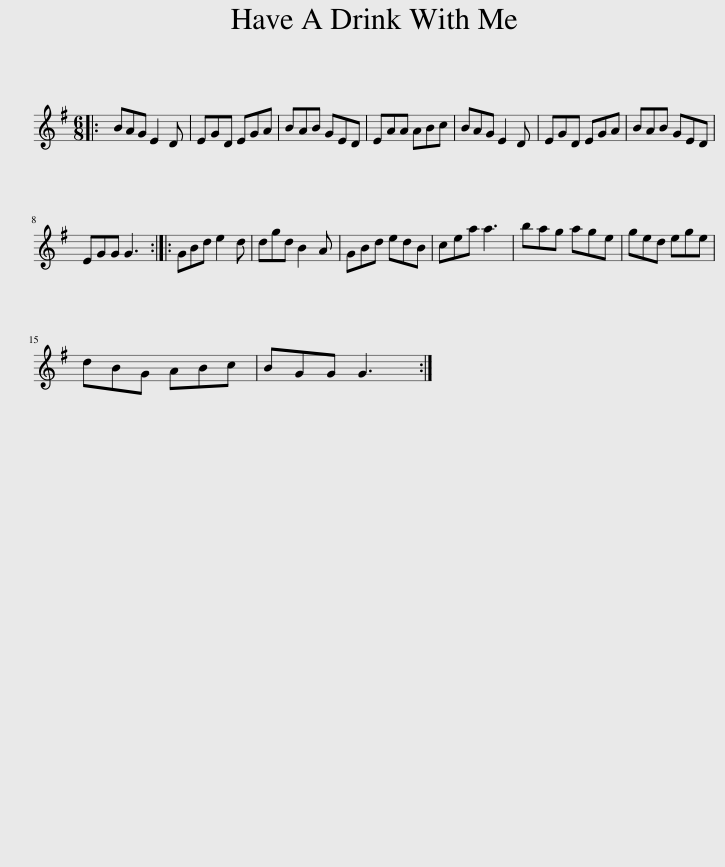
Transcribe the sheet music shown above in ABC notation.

X:1
L:1/8
M:6/8
I:linebreak $
K:Emin
V:1 treble
V:1
|: BAG E2 D | EGD EGA | BAB GED | EAA ABc | BAG E2 D | %5
 EGD EGA | BAB GED |$ EGG G3 :: GBd e2 d | dgd B2 A | %10
 GBd edB | cea a3 | bag age | ged ege |$ dBG ABc | %15
 BGG G3 :| %16
